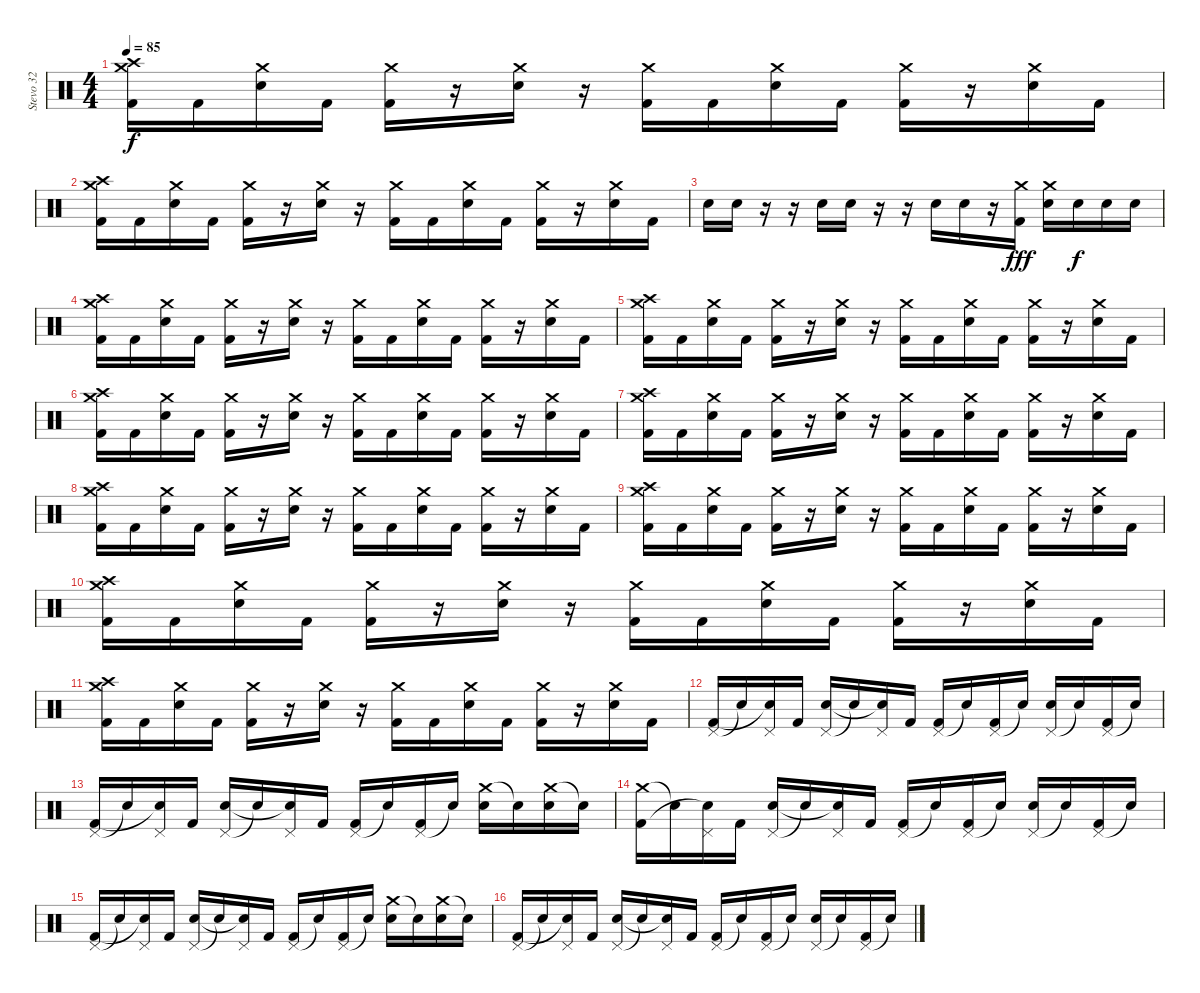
\track ("Stevo 32" "Stevo 32") {instrument percussion}
\staff {score}
\articulation defaults
\ts (4 4)
\tempo 85
\clef neutral
\ks c
("Crash high (hit)" "Crash medium (hit)" "Kick (hit) 2").16{dy f} "Kick (hit) 2".16 ("Crash medium (hit)" "Electric Snare (hit)").16 "Kick (hit) 2".16 ("Crash medium (hit)" "Kick (hit) 2").16 r.16 ("Crash medium (hit)" "Electric Snare (hit)").16 r.16 ("Crash medium (hit)" "Kick (hit) 2").16 "Kick (hit) 2".16 ("Crash medium (hit)" "Electric Snare (hit)").16 "Kick (hit) 2".16 ("Crash medium (hit)" "Kick (hit) 2").16 r.16 ("Crash medium (hit)" "Electric Snare (hit)").16 "Kick (hit) 2".16 |
("Crash high (hit)" "Crash medium (hit)" "Kick (hit) 2").16 "Kick (hit) 2".16 ("Crash medium (hit)" "Electric Snare (hit)").16 "Kick (hit) 2".16 ("Crash medium (hit)" "Kick (hit) 2").16 r.16 ("Crash medium (hit)" "Electric Snare (hit)").16 r.16 ("Crash medium (hit)" "Kick (hit) 2").16 "Kick (hit) 2".16 ("Crash medium (hit)" "Electric Snare (hit)").16 "Kick (hit) 2".16 ("Crash medium (hit)" "Kick (hit) 2").16 r.16 ("Crash medium (hit)" "Electric Snare (hit)").16 "Kick (hit) 2".16 |
"Electric Snare (hit)".16 "Electric Snare (hit)".16 r.16 r.16 "Electric Snare (hit)".16 "Electric Snare (hit)".16 r.16 r.16 "Electric Snare (hit)".16 "Electric Snare (hit)".16 r.16 ("Crash medium (hit)" "Kick (hit) 2").16{dy fff} ("Crash medium (hit)" "Electric Snare (hit)").16 "Electric Snare (hit)".16{dy f} "Electric Snare (hit)".16 "Electric Snare (hit)".16 |
("Crash high (hit)" "Crash medium (hit)" "Kick (hit) 2").16 "Kick (hit) 2".16 ("Crash medium (hit)" "Electric Snare (hit)").16 "Kick (hit) 2".16 ("Crash medium (hit)" "Kick (hit) 2").16 r.16 ("Crash medium (hit)" "Electric Snare (hit)").16 r.16 ("Crash medium (hit)" "Kick (hit) 2").16 "Kick (hit) 2".16 ("Crash medium (hit)" "Electric Snare (hit)").16 "Kick (hit) 2".16 ("Crash medium (hit)" "Kick (hit) 2").16 r.16 ("Crash medium (hit)" "Electric Snare (hit)").16 "Kick (hit) 2".16 |
("Crash high (hit)" "Crash medium (hit)" "Kick (hit) 2").16 "Kick (hit) 2".16 ("Crash medium (hit)" "Electric Snare (hit)").16 "Kick (hit) 2".16 ("Crash medium (hit)" "Kick (hit) 2").16 r.16 ("Crash medium (hit)" "Electric Snare (hit)").16 r.16 ("Crash medium (hit)" "Kick (hit) 2").16 "Kick (hit) 2".16 ("Crash medium (hit)" "Electric Snare (hit)").16 "Kick (hit) 2".16 ("Crash medium (hit)" "Kick (hit) 2").16 r.16 ("Crash medium (hit)" "Electric Snare (hit)").16 "Kick (hit) 2".16 |
("Crash high (hit)" "Crash medium (hit)" "Kick (hit) 2").16 "Kick (hit) 2".16 ("Crash medium (hit)" "Electric Snare (hit)").16 "Kick (hit) 2".16 ("Crash medium (hit)" "Kick (hit) 2").16 r.16 ("Crash medium (hit)" "Electric Snare (hit)").16 r.16 ("Crash medium (hit)" "Kick (hit) 2").16 "Kick (hit) 2".16 ("Crash medium (hit)" "Electric Snare (hit)").16 "Kick (hit) 2".16 ("Crash medium (hit)" "Kick (hit) 2").16 r.16 ("Crash medium (hit)" "Electric Snare (hit)").16 "Kick (hit) 2".16 |
("Crash high (hit)" "Crash medium (hit)" "Kick (hit) 2").16 "Kick (hit) 2".16 ("Crash medium (hit)" "Electric Snare (hit)").16 "Kick (hit) 2".16 ("Crash medium (hit)" "Kick (hit) 2").16 r.16 ("Crash medium (hit)" "Electric Snare (hit)").16 r.16 ("Crash medium (hit)" "Kick (hit) 2").16 "Kick (hit) 2".16 ("Crash medium (hit)" "Electric Snare (hit)").16 "Kick (hit) 2".16 ("Crash medium (hit)" "Kick (hit) 2").16 r.16 ("Crash medium (hit)" "Electric Snare (hit)").16 "Kick (hit) 2".16 |
("Crash high (hit)" "Crash medium (hit)" "Kick (hit) 2").16 "Kick (hit) 2".16 ("Crash medium (hit)" "Electric Snare (hit)").16 "Kick (hit) 2".16 ("Crash medium (hit)" "Kick (hit) 2").16 r.16 ("Crash medium (hit)" "Electric Snare (hit)").16 r.16 ("Crash medium (hit)" "Kick (hit) 2").16 "Kick (hit) 2".16 ("Crash medium (hit)" "Electric Snare (hit)").16 "Kick (hit) 2".16 ("Crash medium (hit)" "Kick (hit) 2").16 r.16 ("Crash medium (hit)" "Electric Snare (hit)").16 "Kick (hit) 2".16 |
("Crash high (hit)" "Crash medium (hit)" "Kick (hit) 2").16 "Kick (hit) 2".16 ("Crash medium (hit)" "Electric Snare (hit)").16 "Kick (hit) 2".16 ("Crash medium (hit)" "Kick (hit) 2").16 r.16 ("Crash medium (hit)" "Electric Snare (hit)").16 r.16 ("Crash medium (hit)" "Kick (hit) 2").16 "Kick (hit) 2".16 ("Crash medium (hit)" "Electric Snare (hit)").16 "Kick (hit) 2".16 ("Crash medium (hit)" "Kick (hit) 2").16 r.16 ("Crash medium (hit)" "Electric Snare (hit)").16 "Kick (hit) 2".16 |
("Crash high (hit)" "Crash medium (hit)" "Kick (hit) 2").16 "Kick (hit) 2".16 ("Crash medium (hit)" "Electric Snare (hit)").16 "Kick (hit) 2".16 ("Crash medium (hit)" "Kick (hit) 2").16 r.16 ("Crash medium (hit)" "Electric Snare (hit)").16 r.16 ("Crash medium (hit)" "Kick (hit) 2").16 "Kick (hit) 2".16 ("Crash medium (hit)" "Electric Snare (hit)").16 "Kick (hit) 2".16 ("Crash medium (hit)" "Kick (hit) 2").16 r.16 ("Crash medium (hit)" "Electric Snare (hit)").16 "Kick (hit) 2".16 |
("Crash high (hit)" "Crash medium (hit)" "Kick (hit) 2").16 "Kick (hit) 2".16 ("Crash medium (hit)" "Electric Snare (hit)").16 "Kick (hit) 2".16 ("Crash medium (hit)" "Kick (hit) 2").16 r.16 ("Crash medium (hit)" "Electric Snare (hit)").16 r.16 ("Crash medium (hit)" "Kick (hit) 2").16 "Kick (hit) 2".16 ("Crash medium (hit)" "Electric Snare (hit)").16 "Kick (hit) 2".16 ("Crash medium (hit)" "Kick (hit) 2").16 r.16 ("Crash medium (hit)" "Electric Snare (hit)").16 "Kick (hit) 2".16 |
("Pedal Hi-Hat (hit)" "Kick (hit) 2").16 "Snare (hit)"{t}.16 ("Pedal Hi-Hat (hit)" "Snare (hit)"{t}).16 "Kick (hit) 2".16 ("Pedal Hi-Hat (hit)" "Electric Snare (hit)").16 "Snare (hit)"{t}.16 ("Pedal Hi-Hat (hit)" "Snare (hit)"{t}).16 "Kick (hit) 2".16 ("Pedal Hi-Hat (hit)" "Kick (hit) 2").16 "Snare (hit)"{t}.16 ("Pedal Hi-Hat (hit)" "Kick (hit) 2").16 "Snare (hit)"{t}.16 ("Pedal Hi-Hat (hit)" "Electric Snare (hit)").16 "Snare (hit)"{t}.16 ("Pedal Hi-Hat (hit)" "Kick (hit) 2").16 "Snare (hit)"{t}.16 |
("Pedal Hi-Hat (hit)" "Kick (hit) 2").16 "Snare (hit)"{t}.16 ("Pedal Hi-Hat (hit)" "Snare (hit)"{t}).16 "Kick (hit) 2".16 ("Pedal Hi-Hat (hit)" "Electric Snare (hit)").16 "Snare (hit)"{t}.16 ("Pedal Hi-Hat (hit)" "Snare (hit)"{t}).16 "Kick (hit) 2".16 ("Pedal Hi-Hat (hit)" "Kick (hit) 2").16 "Snare (hit)"{t}.16 ("Pedal Hi-Hat (hit)" "Kick (hit) 2").16 "Snare (hit)"{t}.16 ("Crash medium (hit)" "Electric Snare (hit)").16 "Snare (hit)"{t}.16 ("Crash medium (hit)" "Electric Snare (hit)").16 "Snare (hit)"{t}.16 |
("Crash medium (hit)" "Kick (hit) 2").16 "Snare (hit)"{t}.16 ("Pedal Hi-Hat (hit)" "Snare (hit)"{t}).16 "Kick (hit) 2".16 ("Pedal Hi-Hat (hit)" "Electric Snare (hit)").16 "Snare (hit)"{t}.16 ("Pedal Hi-Hat (hit)" "Snare (hit)"{t}).16 "Kick (hit) 2".16 ("Pedal Hi-Hat (hit)" "Kick (hit) 2").16 "Snare (hit)"{t}.16 ("Pedal Hi-Hat (hit)" "Kick (hit) 2").16 "Snare (hit)"{t}.16 ("Pedal Hi-Hat (hit)" "Electric Snare (hit)").16 "Snare (hit)"{t}.16 ("Pedal Hi-Hat (hit)" "Kick (hit) 2").16 "Snare (hit)"{t}.16 |
("Pedal Hi-Hat (hit)" "Kick (hit) 2").16 "Snare (hit)"{t}.16 ("Pedal Hi-Hat (hit)" "Snare (hit)"{t}).16 "Kick (hit) 2".16 ("Pedal Hi-Hat (hit)" "Electric Snare (hit)").16 "Snare (hit)"{t}.16 ("Pedal Hi-Hat (hit)" "Snare (hit)"{t}).16 "Kick (hit) 2".16 ("Pedal Hi-Hat (hit)" "Kick (hit) 2").16 "Snare (hit)"{t}.16 ("Pedal Hi-Hat (hit)" "Kick (hit) 2").16 "Snare (hit)"{t}.16 ("Crash medium (hit)" "Electric Snare (hit)").16 "Snare (hit)"{t}.16 ("Crash medium (hit)" "Electric Snare (hit)").16 "Snare (hit)"{t}.16 |
("Pedal Hi-Hat (hit)" "Kick (hit) 2").16 "Snare (hit)"{t}.16 ("Pedal Hi-Hat (hit)" "Snare (hit)"{t}).16 "Kick (hit) 2".16 ("Pedal Hi-Hat (hit)" "Electric Snare (hit)").16 "Snare (hit)"{t}.16 ("Pedal Hi-Hat (hit)" "Snare (hit)"{t}).16 "Kick (hit) 2".16 ("Pedal Hi-Hat (hit)" "Kick (hit) 2").16 "Snare (hit)"{t}.16 ("Pedal Hi-Hat (hit)" "Kick (hit) 2").16 "Snare (hit)"{t}.16 ("Pedal Hi-Hat (hit)" "Electric Snare (hit)").16 "Snare (hit)"{t}.16 ("Pedal Hi-Hat (hit)" "Kick (hit) 2").16 "Snare (hit)"{t}.16
